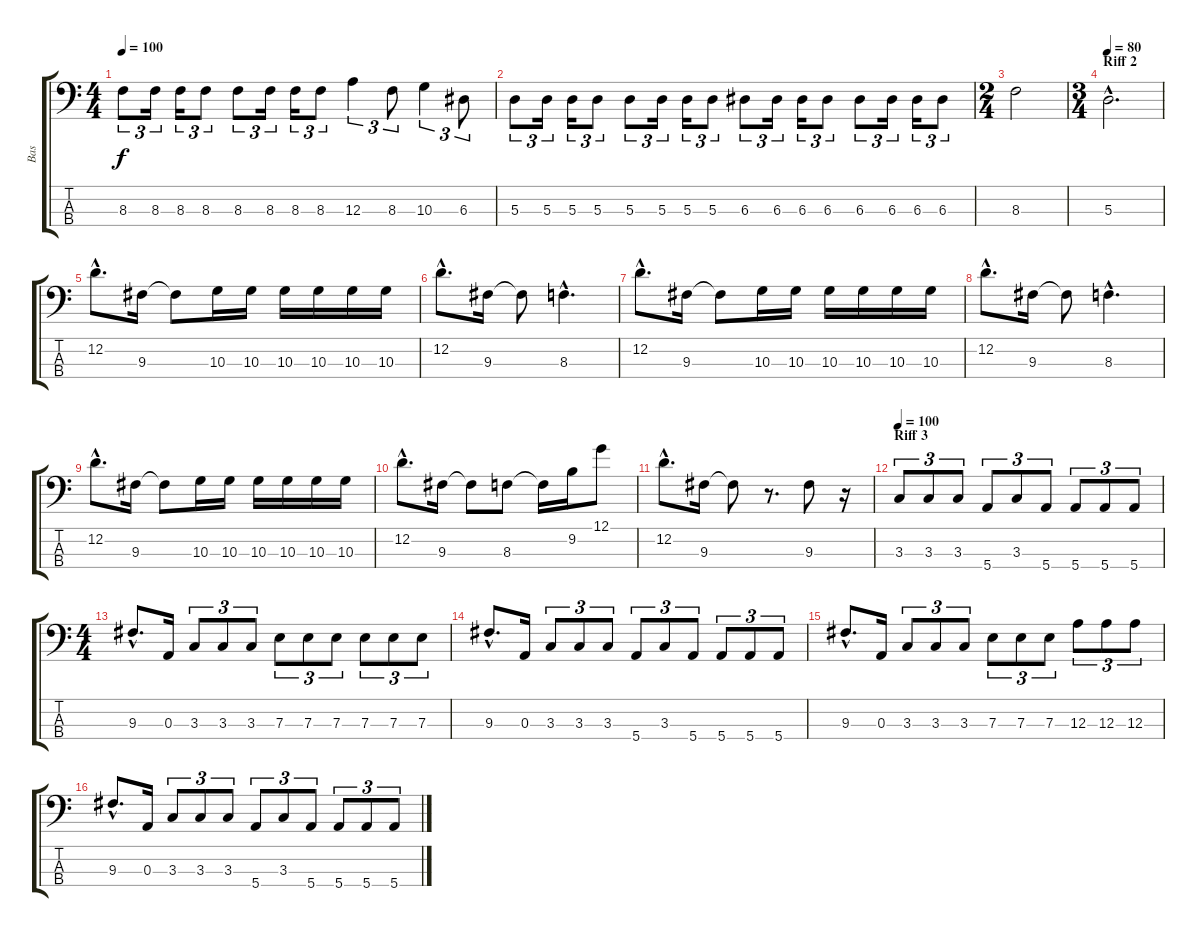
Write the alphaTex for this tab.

\track ("Bas" "Bas") {instrument electricbassfinger}
\staff {score tabs}
\tuning (G2 D2 A1 E1) {hide}
\ts (4 4)
\tempo 100
\clef f4
\ks c
8.3.8{tu (3 2) dy f} 8.3.16{tu (3 2)} 8.3.16{tu (3 2)} 8.3.8{tu (3 2)} 8.3.8{tu (3 2)} 8.3.16{tu (3 2)} 8.3.16{tu (3 2)} 8.3.8{tu (3 2)} 12.3.4{tu (3 2)} 8.3.8{tu (3 2)} 10.3.4{tu (3 2)} 6.3.8{tu (3 2)} |
5.3.8{tu (3 2)} 5.3.16{tu (3 2)} 5.3.16{tu (3 2)} 5.3.8{tu (3 2)} 5.3.8{tu (3 2)} 5.3.16{tu (3 2)} 5.3.16{tu (3 2)} 5.3.8{tu (3 2)} 6.3.8{tu (3 2)} 6.3.16{tu (3 2)} 6.3.16{tu (3 2)} 6.3.8{tu (3 2)} 6.3.8{tu (3 2)} 6.3.16{tu (3 2)} 6.3.16{tu (3 2)} 6.3.8{tu (3 2)} |
\ts (2 4)
8.3.2 |
\ts (3 4)
\section ("" "Riff 2")
\tempo 80
5.3{hac}.2{d} |
12.2{hac}.8{d} 9.3.16 9.3{t}.8 10.3.16 10.3.16 10.3.16 10.3.16 10.3.16 10.3.16 |
12.2{hac}.8{d} 9.3.16 9.3{t}.8 8.3{hac}.4{d} |
12.2{hac}.8{d} 9.3.16 9.3{t}.8 10.3.16 10.3.16 10.3.16 10.3.16 10.3.16 10.3.16 |
12.2{hac}.8{d} 9.3.16 9.3{t}.8 8.3{hac}.4{d} |
12.2{hac}.8{d} 9.3.16 9.3{t}.8 10.3.16 10.3.16 10.3.16 10.3.16 10.3.16 10.3.16 |
12.2{hac}.8{d} 9.3.16 9.3{t}.8 8.3.8 8.3{t}.16 9.2.16 12.1.8 |
12.2{hac}.8{d} 9.3.16 9.3{t}.8 r.8{d} 9.3.8 r.16 |
\section ("" "Riff 3")
\tempo 100
3.3.8{tu (3 2)} 3.3.8{tu (3 2)} 3.3.8{tu (3 2)} 5.4.8{tu (3 2)} 3.3.8{tu (3 2)} 5.4.8{tu (3 2)} 5.4.8{tu (3 2)} 5.4.8{tu (3 2)} 5.4.8{tu (3 2)} |
\ts (4 4)
9.3{hac}.8{d} 0.3.16 3.3.8{tu (3 2)} 3.3.8{tu (3 2)} 3.3.8{tu (3 2)} 7.3.8{tu (3 2)} 7.3.8{tu (3 2)} 7.3.8{tu (3 2)} 7.3.8{tu (3 2)} 7.3.8{tu (3 2)} 7.3.8{tu (3 2)} |
9.3{hac}.8{d} 0.3.16 3.3.8{tu (3 2)} 3.3.8{tu (3 2)} 3.3.8{tu (3 2)} 5.4.8{tu (3 2)} 3.3.8{tu (3 2)} 5.4.8{tu (3 2)} 5.4.8{tu (3 2)} 5.4.8{tu (3 2)} 5.4.8{tu (3 2)} |
9.3{hac}.8{d} 0.3.16 3.3.8{tu (3 2)} 3.3.8{tu (3 2)} 3.3.8{tu (3 2)} 7.3.8{tu (3 2)} 7.3.8{tu (3 2)} 7.3.8{tu (3 2)} 12.3.8{tu (3 2)} 12.3.8{tu (3 2)} 12.3.8{tu (3 2)} |
9.3{hac}.8{d} 0.3.16 3.3.8{tu (3 2)} 3.3.8{tu (3 2)} 3.3.8{tu (3 2)} 5.4.8{tu (3 2)} 3.3.8{tu (3 2)} 5.4.8{tu (3 2)} 5.4.8{tu (3 2)} 5.4.8{tu (3 2)} 5.4.8{tu (3 2)}
